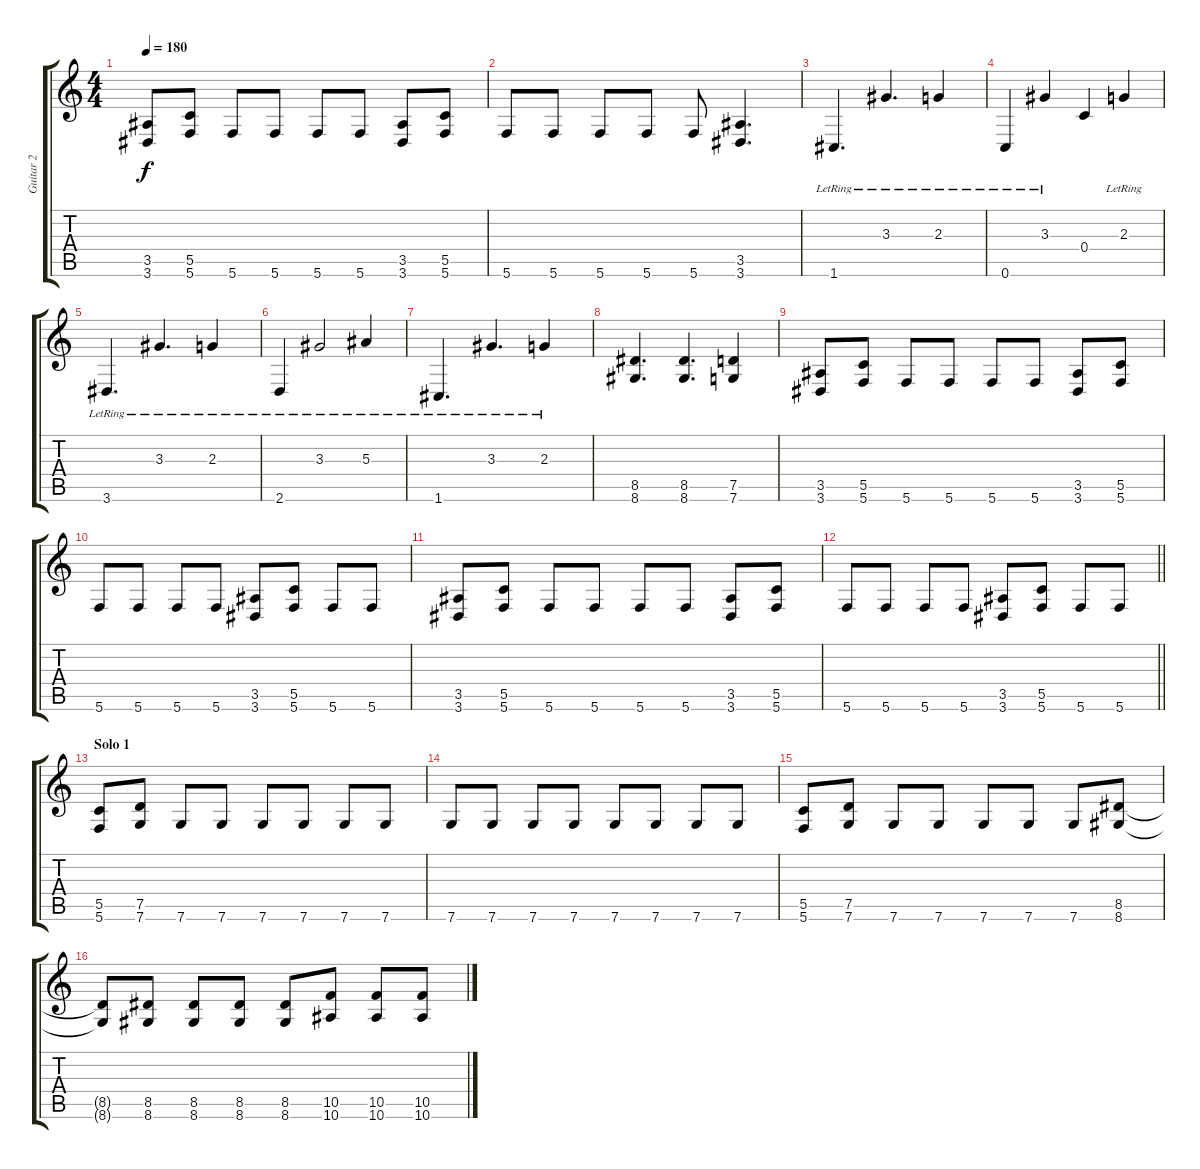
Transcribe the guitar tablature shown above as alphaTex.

\track ("Guitar 2" "Guitar 2") {instrument distortionguitar}
\staff {score tabs}
\tuning (D4 A3 F3 C3 G2 C2) {hide}
\ts (4 4)
\tempo 180
\clef g2
\ks c
(3.5 3.6).8{dy f} (5.5 5.6).8 5.6.8 5.6.8 5.6.8 5.6.8 (3.5 3.6).8 (5.5 5.6).8 |
5.6.8 5.6.8 5.6.8 5.6.8 5.6.8 (3.5 3.6).4{d} |
1.6{lr}.4{d} 3.3{lr}.4{d} 2.3{lr}.4 |
0.6{lr}.4 3.3{lr}.4 0.4.4 2.3{lr}.4 |
3.6{lr}.4{d} 3.3{lr}.4{d} 2.3{lr}.4 |
2.6{lr}.4 3.3{lr}.2 5.3{lr}.4 |
1.6{lr}.4{d} 3.3{lr}.4{d} 2.3{lr}.4 |
(8.5 8.6).4{d} (8.5 8.6).4{d} (7.5 7.6).4 |
(3.5 3.6).8 (5.5 5.6).8 5.6.8 5.6.8 5.6.8 5.6.8 (3.5 3.6).8 (5.5 5.6).8 |
5.6.8 5.6.8 5.6.8 5.6.8 (3.5 3.6).8 (5.5 5.6).8 5.6.8 5.6.8 |
(3.5 3.6).8 (5.5 5.6).8 5.6.8 5.6.8 5.6.8 5.6.8 (3.5 3.6).8 (5.5 5.6).8 |
\barLineRight lightlight
5.6.8 5.6.8 5.6.8 5.6.8 (3.5 3.6).8 (5.5 5.6).8 5.6.8 5.6.8 |
\section ("" "Solo 1")
(5.5 5.6).8 (7.5 7.6).8 7.6.8 7.6.8 7.6.8 7.6.8 7.6.8 7.6.8 |
7.6.8 7.6.8 7.6.8 7.6.8 7.6.8 7.6.8 7.6.8 7.6.8 |
(5.5 5.6).8 (7.5 7.6).8 7.6.8 7.6.8 7.6.8 7.6.8 7.6.8 (8.5 8.6).8 |
(8.5{t} 8.6{t}).8 (8.5 8.6).8 (8.5 8.6).8 (8.5 8.6).8 (8.5 8.6).8 (10.5 10.6).8 (10.5 10.6).8 (10.5 10.6).8
